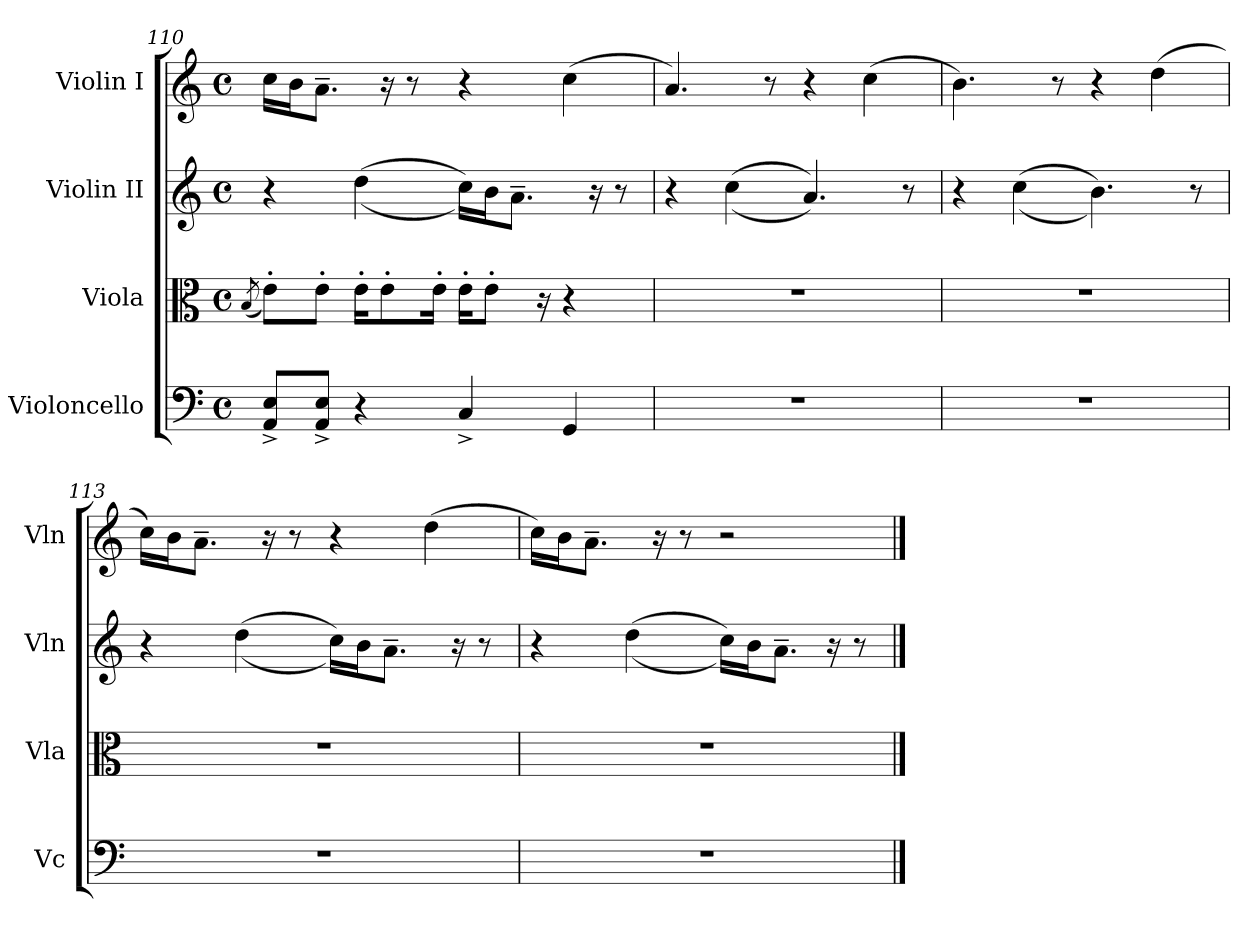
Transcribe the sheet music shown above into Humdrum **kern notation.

**kern	**kern	**kern	**kern
*part4	*part3	*part2	*part1
*staff4	*staff3	*staff2	*staff1
*I"Violoncello	*I"Viola	*I"Violin II	*I"Violin I
*I'Vc	*I'Vla	*I'Vln	*I'Vln
!!LO:LB:g=z
*clefF4	*clefC3	*clefG2	*clefG2
*k[]	*k[]	*k[]	*k[]
*M4/4	*M4/4	*M4/4	*M4/4
*met(c)	*met(c)	*met(c)	*met(c)
=110	=110	=110	=110
.	(8qB/	.	.
8AA/^ 8E/^L	8e'\L)	4r	16cc\LL
.	.	.	16b\J
8AA/^ 8E/^J	8e'\J	.	8.a~\J
4r	16e'\KL	((4dd\	.
.	8e'\	.	16r
.	.	.	8r
.	16e'\Jk	.	.
4C^/	16e'\KL	16cc\LL))	4r
.	8e'\J	16b\J	.
.	.	8.a~\J	.
.	16r	.	.
4GG/	4r	.	(4cc\
.	.	16r	.
.	.	8r	.
=111	=111	=111	=111
1r	1r	4r	4.a/)
.	.	((4cc\	.
.	.	.	8r
.	.	4.a/))	4r
.	.	.	(4cc\
.	.	8r	.
=112	=112	=112	=112
1r	1r	4r	4.b\)
.	.	((4cc\	.
.	.	.	8r
.	.	4.b\))	4r
.	.	.	(4dd\
.	.	8r	.
=113	=113	=113	=113
1r	1r	4r	16cc\LL)
.	.	.	16b\J
.	.	.	8.a~\J
.	.	((4dd\	.
.	.	.	16r
.	.	.	8r
.	.	16cc\LL))	4r
.	.	16b\J	.
.	.	8.a~\J	.
.	.	.	(4dd\
.	.	16r	.
.	.	8r	.
!!LO:PB:g=z
=114	=114	=114	=114
1r	1r	4r	16cc\LL)
.	.	.	16b\J
.	.	.	8.a~\J
.	.	((4dd\	.
.	.	.	16r
.	.	.	8r
.	.	16cc\LL))	2r
.	.	16b\J	.
.	.	8.a~\J	.
.	.	16r	.
.	.	8r	.
==	==	==	==
*-	*-	*-	*-
